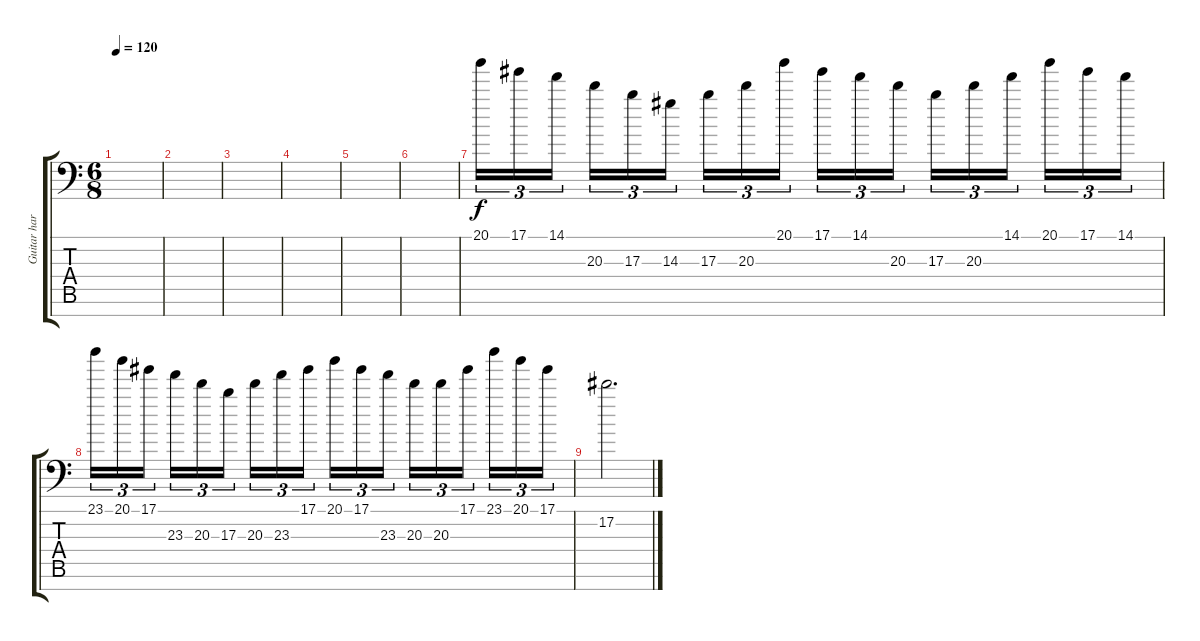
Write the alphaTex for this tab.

\track ("Guitar harmony" "Guitar har") {instrument distortionguitar}
\staff {score tabs}
\tuning (Eb4 Bb3 Gb3 Db3 Ab2 Eb2 C-1) {hide}
\ts (6 8)
\tempo 120
\clef f4
\ks c
|
|
|
|
|
|
20.1.16{tu (3 2)} 17.1.16{tu (3 2)} 14.1.16{tu (3 2) beam splitsecondary} 20.3.16{tu (3 2)} 17.3.16{tu (3 2)} 14.3.16{tu (3 2) beam splitsecondary} 17.3.16{tu (3 2)} 20.3.16{tu (3 2)} 20.1.16{tu (3 2)} 17.1.16{tu (3 2)} 14.1.16{tu (3 2)} 20.3.16{tu (3 2) beam splitsecondary} 17.3.16{tu (3 2)} 20.3.16{tu (3 2)} 14.1.16{tu (3 2) beam splitsecondary} 20.1.16{tu (3 2)} 17.1.16{tu (3 2)} 14.1.16{tu (3 2)} |
23.1.16{tu (3 2)} 20.1.16{tu (3 2)} 17.1.16{tu (3 2) beam splitsecondary} 23.3.16{tu (3 2)} 20.3.16{tu (3 2)} 17.3.16{tu (3 2) beam splitsecondary} 20.3.16{tu (3 2)} 23.3.16{tu (3 2)} 17.1.16{tu (3 2)} 20.1.16{tu (3 2)} 17.1.16{tu (3 2)} 23.3.16{tu (3 2) beam splitsecondary} 20.3.16{tu (3 2)} 20.3.16{tu (3 2)} 17.1.16{tu (3 2) beam splitsecondary} 23.1.16{tu (3 2)} 20.1.16{tu (3 2)} 17.1.16{tu (3 2)} |
17.2.2{d}
